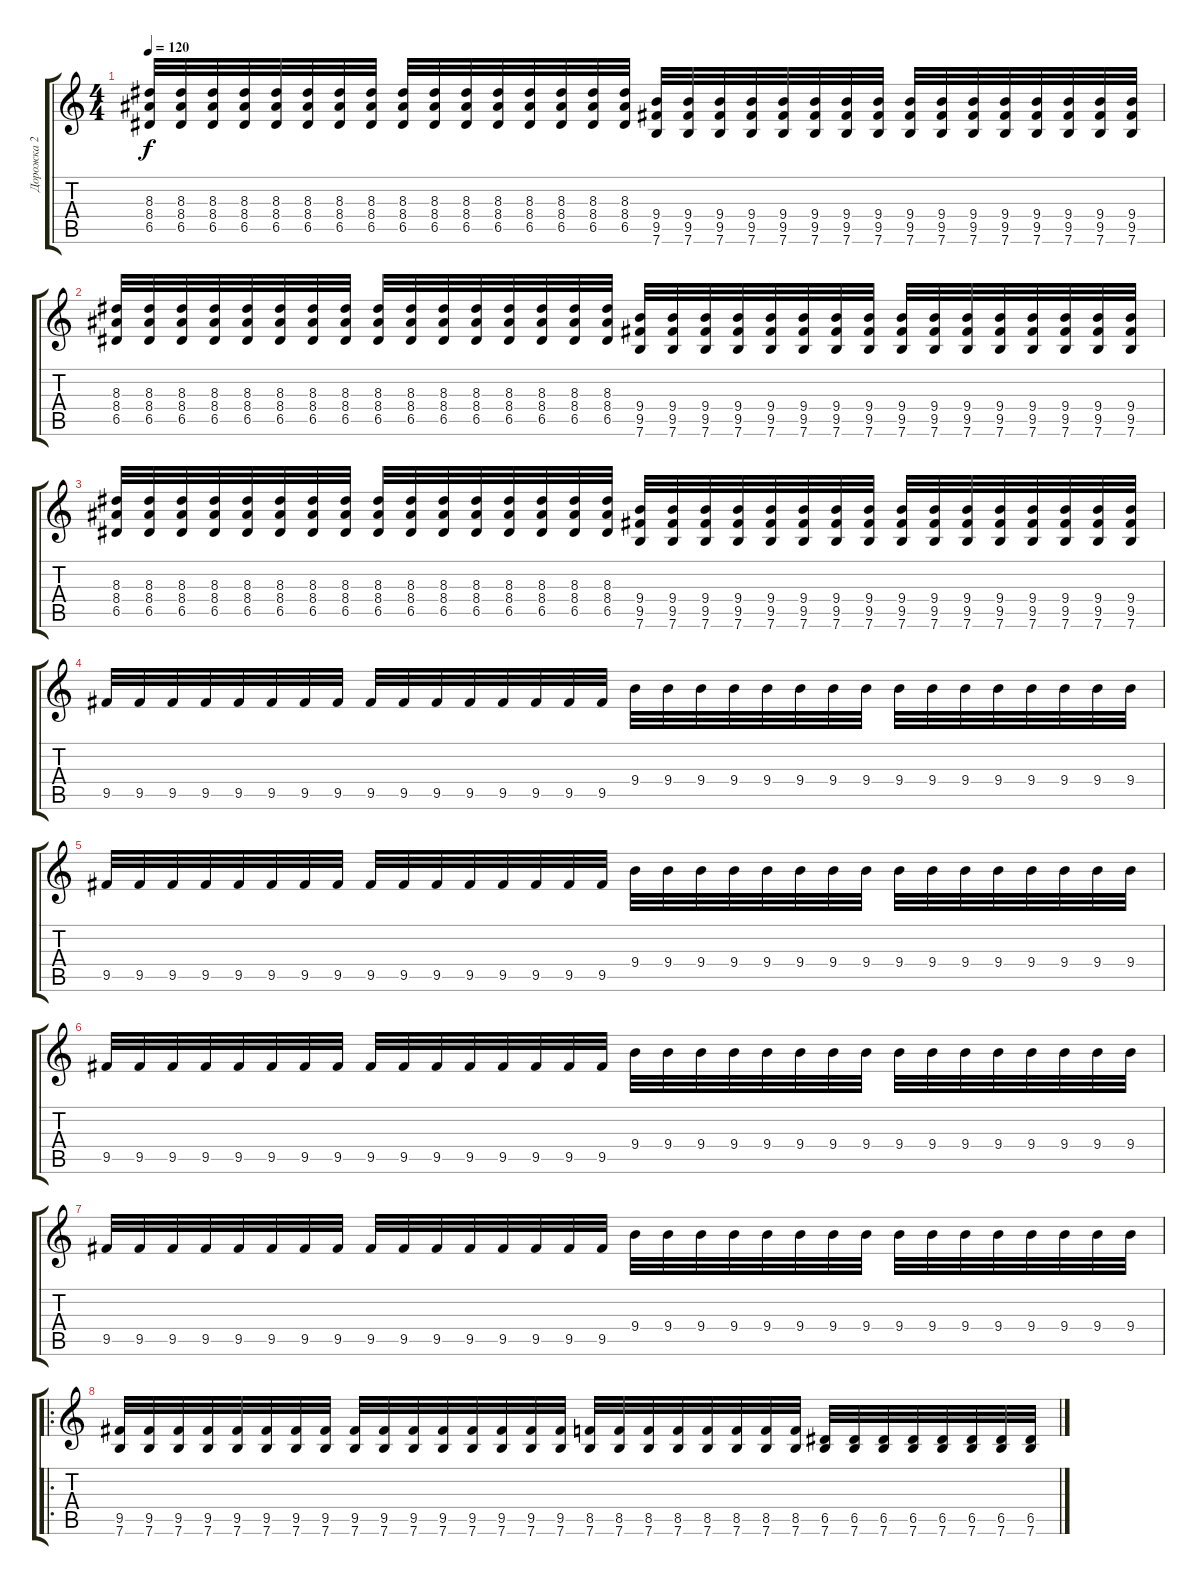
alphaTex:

\track ("Дорожка 2" "Дорожка 2") {instrument overdrivenguitar}
\staff {score tabs}
\tuning (E4 B3 G3 D3 A2 E2) {hide}
\ts (4 4)
\tempo 120
\clef g2
\ks c
(8.3 8.4 6.5).32{dy f} (8.3 8.4 6.5).32 (8.3 8.4 6.5).32 (8.3 8.4 6.5).32 (8.3 8.4 6.5).32 (8.3 8.4 6.5).32 (8.3 8.4 6.5).32 (8.3 8.4 6.5).32 (8.3 8.4 6.5).32 (8.3 8.4 6.5).32 (8.3 8.4 6.5).32 (8.3 8.4 6.5).32 (8.3 8.4 6.5).32 (8.3 8.4 6.5).32 (8.3 8.4 6.5).32 (8.3 8.4 6.5).32 (9.4 9.5 7.6).32 (9.4 9.5 7.6).32 (9.4 9.5 7.6).32 (9.4 9.5 7.6).32 (9.4 9.5 7.6).32 (9.4 9.5 7.6).32 (9.4 9.5 7.6).32 (9.4 9.5 7.6).32 (9.4 9.5 7.6).32 (9.4 9.5 7.6).32 (9.4 9.5 7.6).32 (9.4 9.5 7.6).32 (9.4 9.5 7.6).32 (9.4 9.5 7.6).32 (9.4 9.5 7.6).32 (9.4 9.5 7.6).32 |
(8.3 8.4 6.5).32 (8.3 8.4 6.5).32 (8.3 8.4 6.5).32 (8.3 8.4 6.5).32 (8.3 8.4 6.5).32 (8.3 8.4 6.5).32 (8.3 8.4 6.5).32 (8.3 8.4 6.5).32 (8.3 8.4 6.5).32 (8.3 8.4 6.5).32 (8.3 8.4 6.5).32 (8.3 8.4 6.5).32 (8.3 8.4 6.5).32 (8.3 8.4 6.5).32 (8.3 8.4 6.5).32 (8.3 8.4 6.5).32 (9.4 9.5 7.6).32 (9.4 9.5 7.6).32 (9.4 9.5 7.6).32 (9.4 9.5 7.6).32 (9.4 9.5 7.6).32 (9.4 9.5 7.6).32 (9.4 9.5 7.6).32 (9.4 9.5 7.6).32 (9.4 9.5 7.6).32 (9.4 9.5 7.6).32 (9.4 9.5 7.6).32 (9.4 9.5 7.6).32 (9.4 9.5 7.6).32 (9.4 9.5 7.6).32 (9.4 9.5 7.6).32 (9.4 9.5 7.6).32 |
(8.3 8.4 6.5).32 (8.3 8.4 6.5).32 (8.3 8.4 6.5).32 (8.3 8.4 6.5).32 (8.3 8.4 6.5).32 (8.3 8.4 6.5).32 (8.3 8.4 6.5).32 (8.3 8.4 6.5).32 (8.3 8.4 6.5).32 (8.3 8.4 6.5).32 (8.3 8.4 6.5).32 (8.3 8.4 6.5).32 (8.3 8.4 6.5).32 (8.3 8.4 6.5).32 (8.3 8.4 6.5).32 (8.3 8.4 6.5).32 (9.4 9.5 7.6).32 (9.4 9.5 7.6).32 (9.4 9.5 7.6).32 (9.4 9.5 7.6).32 (9.4 9.5 7.6).32 (9.4 9.5 7.6).32 (9.4 9.5 7.6).32 (9.4 9.5 7.6).32 (9.4 9.5 7.6).32 (9.4 9.5 7.6).32 (9.4 9.5 7.6).32 (9.4 9.5 7.6).32 (9.4 9.5 7.6).32 (9.4 9.5 7.6).32 (9.4 9.5 7.6).32 (9.4 9.5 7.6).32 |
9.5.32 9.5.32 9.5.32 9.5.32 9.5.32 9.5.32 9.5.32 9.5.32 9.5.32 9.5.32 9.5.32 9.5.32 9.5.32 9.5.32 9.5.32 9.5.32 9.4.32 9.4.32 9.4.32 9.4.32 9.4.32 9.4.32 9.4.32 9.4.32 9.4.32 9.4.32 9.4.32 9.4.32 9.4.32 9.4.32 9.4.32 9.4.32 |
9.5.32 9.5.32 9.5.32 9.5.32 9.5.32 9.5.32 9.5.32 9.5.32 9.5.32 9.5.32 9.5.32 9.5.32 9.5.32 9.5.32 9.5.32 9.5.32 9.4.32 9.4.32 9.4.32 9.4.32 9.4.32 9.4.32 9.4.32 9.4.32 9.4.32 9.4.32 9.4.32 9.4.32 9.4.32 9.4.32 9.4.32 9.4.32 |
9.5.32 9.5.32 9.5.32 9.5.32 9.5.32 9.5.32 9.5.32 9.5.32 9.5.32 9.5.32 9.5.32 9.5.32 9.5.32 9.5.32 9.5.32 9.5.32 9.4.32 9.4.32 9.4.32 9.4.32 9.4.32 9.4.32 9.4.32 9.4.32 9.4.32 9.4.32 9.4.32 9.4.32 9.4.32 9.4.32 9.4.32 9.4.32 |
9.5.32 9.5.32 9.5.32 9.5.32 9.5.32 9.5.32 9.5.32 9.5.32 9.5.32 9.5.32 9.5.32 9.5.32 9.5.32 9.5.32 9.5.32 9.5.32 9.4.32 9.4.32 9.4.32 9.4.32 9.4.32 9.4.32 9.4.32 9.4.32 9.4.32 9.4.32 9.4.32 9.4.32 9.4.32 9.4.32 9.4.32 9.4.32 |
\ro
(9.5 7.6).32 (9.5 7.6).32 (9.5 7.6).32 (9.5 7.6).32 (9.5 7.6).32 (9.5 7.6).32 (9.5 7.6).32 (9.5 7.6).32 (9.5 7.6).32 (9.5 7.6).32 (9.5 7.6).32 (9.5 7.6).32 (9.5 7.6).32 (9.5 7.6).32 (9.5 7.6).32 (9.5 7.6).32 (8.5 7.6).32 (8.5 7.6).32 (8.5 7.6).32 (8.5 7.6).32 (8.5 7.6).32 (8.5 7.6).32 (8.5 7.6).32 (8.5 7.6).32 (6.5 7.6).32 (6.5 7.6).32 (6.5 7.6).32 (6.5 7.6).32 (6.5 7.6).32 (6.5 7.6).32 (6.5 7.6).32 (6.5 7.6).32
